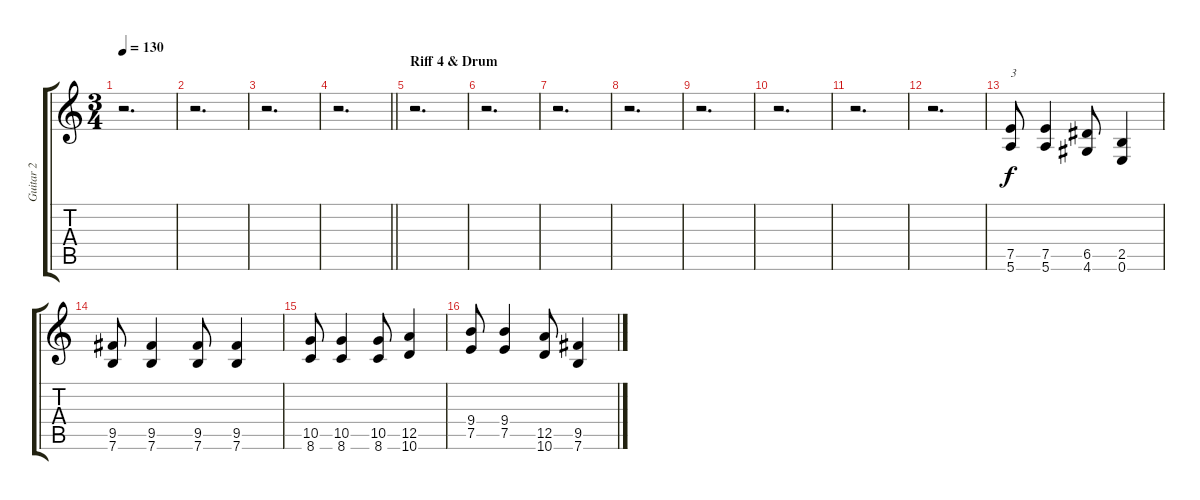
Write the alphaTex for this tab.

\track ("Guitar 2" "Guitar 2") {instrument distortionguitar}
\staff {score tabs}
\tuning (E4 B3 G3 D3 A2 E2) {hide}
\ts (3 4)
\tempo 130
\clef g2
\ks c
r.2{d dy f} |
r.2{d} |
r.2{d} |
\barLineRight lightlight
r.2{d} |
\section ("" "Riff 4 & Drum")
r.2{d} |
r.2{d} |
r.2{d} |
r.2{d} |
r.2{d} |
r.2{d} |
r.2{d} |
r.2{d} |
(7.5 5.6).8{txt "3"} (7.5 5.6).4 (6.5 4.6).8 (2.5 0.6).4 |
(9.5 7.6).8 (9.5 7.6).4 (9.5 7.6).8 (9.5 7.6).4 |
(10.5 8.6).8 (10.5 8.6).4 (10.5 8.6).8 (12.5 10.6).4 |
(9.4 7.5).8 (9.4 7.5).4 (12.5 10.6).8 (9.5 7.6).4
